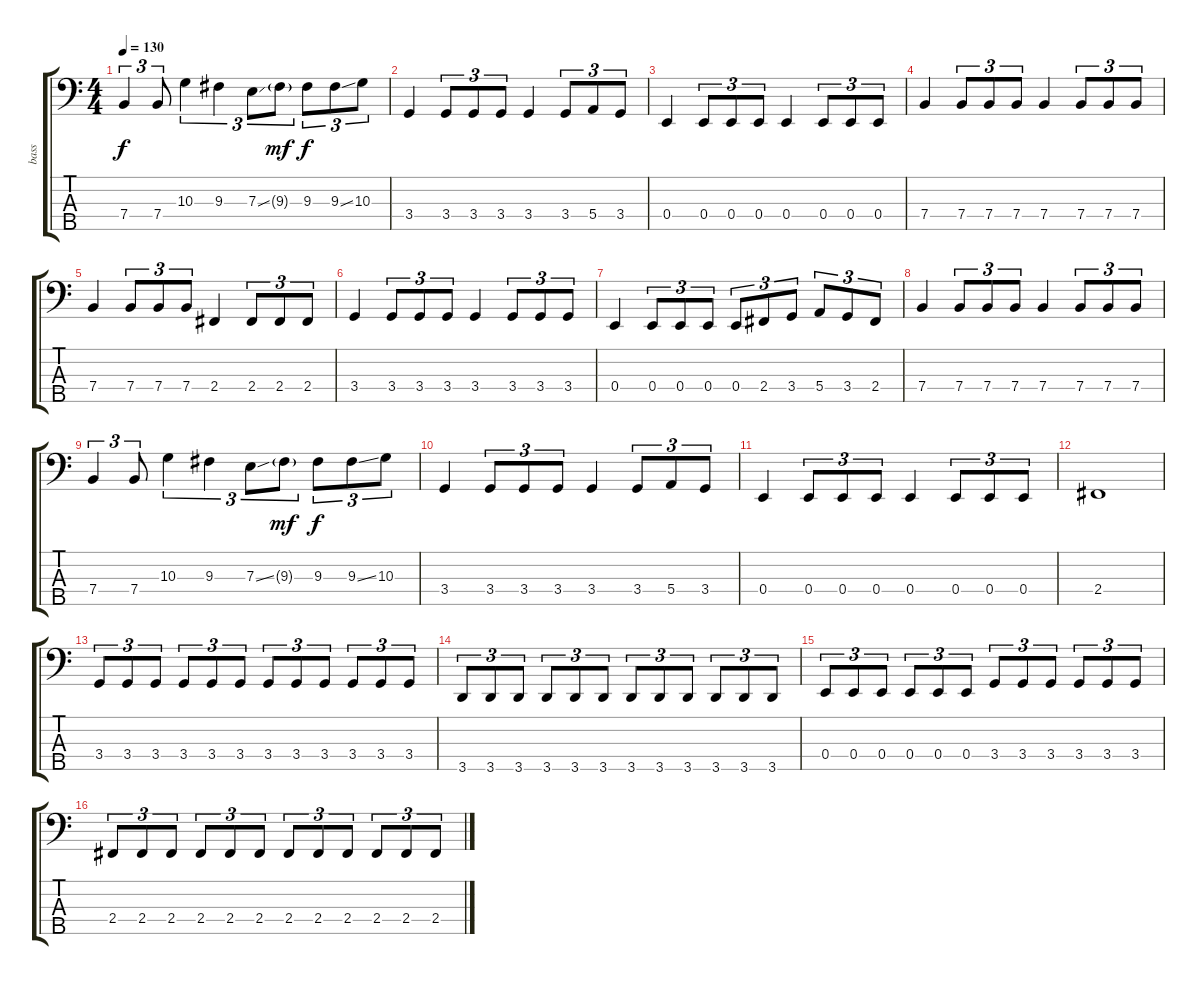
\track ("bass" "bass") {instrument electricbasspick}
\staff {score tabs}
\tuning (G2 D2 A1 E1 B0) {hide}
\ts (4 4)
\tempo 130
\clef f4
\ks c
7.4.4{tu (3 2) dy f} 7.4.8{tu (3 2)} 10.3.4{tu (3 2)} 9.3.4{tu (3 2)} 7.3{ss}.8{tu (3 2)} 9.3{g}.8{tu (3 2) dy mf} 9.3.8{tu (3 2) dy f} 9.3{ss}.8{tu (3 2)} 10.3.8{tu (3 2)} |
3.4.4 3.4.8{tu (3 2)} 3.4.8{tu (3 2)} 3.4.8{tu (3 2)} 3.4.4 3.4.8{tu (3 2)} 5.4.8{tu (3 2)} 3.4.8{tu (3 2)} |
0.4.4 0.4.8{tu (3 2)} 0.4.8{tu (3 2)} 0.4.8{tu (3 2)} 0.4.4 0.4.8{tu (3 2)} 0.4.8{tu (3 2)} 0.4.8{tu (3 2)} |
7.4.4 7.4.8{tu (3 2)} 7.4.8{tu (3 2)} 7.4.8{tu (3 2)} 7.4.4 7.4.8{tu (3 2)} 7.4.8{tu (3 2)} 7.4.8{tu (3 2)} |
7.4.4 7.4.8{tu (3 2)} 7.4.8{tu (3 2)} 7.4.8{tu (3 2)} 2.4.4 2.4.8{tu (3 2)} 2.4.8{tu (3 2)} 2.4.8{tu (3 2)} |
3.4.4 3.4.8{tu (3 2)} 3.4.8{tu (3 2)} 3.4.8{tu (3 2)} 3.4.4 3.4.8{tu (3 2)} 3.4.8{tu (3 2)} 3.4.8{tu (3 2)} |
0.4.4 0.4.8{tu (3 2)} 0.4.8{tu (3 2)} 0.4.8{tu (3 2)} 0.4.8{tu (3 2)} 2.4.8{tu (3 2)} 3.4.8{tu (3 2)} 5.4.8{tu (3 2)} 3.4.8{tu (3 2)} 2.4.8{tu (3 2)} |
7.4.4 7.4.8{tu (3 2)} 7.4.8{tu (3 2)} 7.4.8{tu (3 2)} 7.4.4 7.4.8{tu (3 2)} 7.4.8{tu (3 2)} 7.4.8{tu (3 2)} |
7.4.4{tu (3 2)} 7.4.8{tu (3 2)} 10.3.4{tu (3 2)} 9.3.4{tu (3 2)} 7.3{ss}.8{tu (3 2)} 9.3{g}.8{tu (3 2) dy mf} 9.3.8{tu (3 2) dy f} 9.3{ss}.8{tu (3 2)} 10.3.8{tu (3 2)} |
3.4.4 3.4.8{tu (3 2)} 3.4.8{tu (3 2)} 3.4.8{tu (3 2)} 3.4.4 3.4.8{tu (3 2)} 5.4.8{tu (3 2)} 3.4.8{tu (3 2)} |
0.4.4 0.4.8{tu (3 2)} 0.4.8{tu (3 2)} 0.4.8{tu (3 2)} 0.4.4 0.4.8{tu (3 2)} 0.4.8{tu (3 2)} 0.4.8{tu (3 2)} |
2.4.1 |
3.4.8{tu (3 2)} 3.4.8{tu (3 2)} 3.4.8{tu (3 2)} 3.4.8{tu (3 2)} 3.4.8{tu (3 2)} 3.4.8{tu (3 2)} 3.4.8{tu (3 2)} 3.4.8{tu (3 2)} 3.4.8{tu (3 2)} 3.4.8{tu (3 2)} 3.4.8{tu (3 2)} 3.4.8{tu (3 2)} |
3.5.8{tu (3 2)} 3.5.8{tu (3 2)} 3.5.8{tu (3 2)} 3.5.8{tu (3 2)} 3.5.8{tu (3 2)} 3.5.8{tu (3 2)} 3.5.8{tu (3 2)} 3.5.8{tu (3 2)} 3.5.8{tu (3 2)} 3.5.8{tu (3 2)} 3.5.8{tu (3 2)} 3.5.8{tu (3 2)} |
0.4.8{tu (3 2)} 0.4.8{tu (3 2)} 0.4.8{tu (3 2)} 0.4.8{tu (3 2)} 0.4.8{tu (3 2)} 0.4.8{tu (3 2)} 3.4.8{tu (3 2)} 3.4.8{tu (3 2)} 3.4.8{tu (3 2)} 3.4.8{tu (3 2)} 3.4.8{tu (3 2)} 3.4.8{tu (3 2)} |
2.4.8{tu (3 2)} 2.4.8{tu (3 2)} 2.4.8{tu (3 2)} 2.4.8{tu (3 2)} 2.4.8{tu (3 2)} 2.4.8{tu (3 2)} 2.4.8{tu (3 2)} 2.4.8{tu (3 2)} 2.4.8{tu (3 2)} 2.4.8{tu (3 2)} 2.4.8{tu (3 2)} 2.4.8{tu (3 2)}
